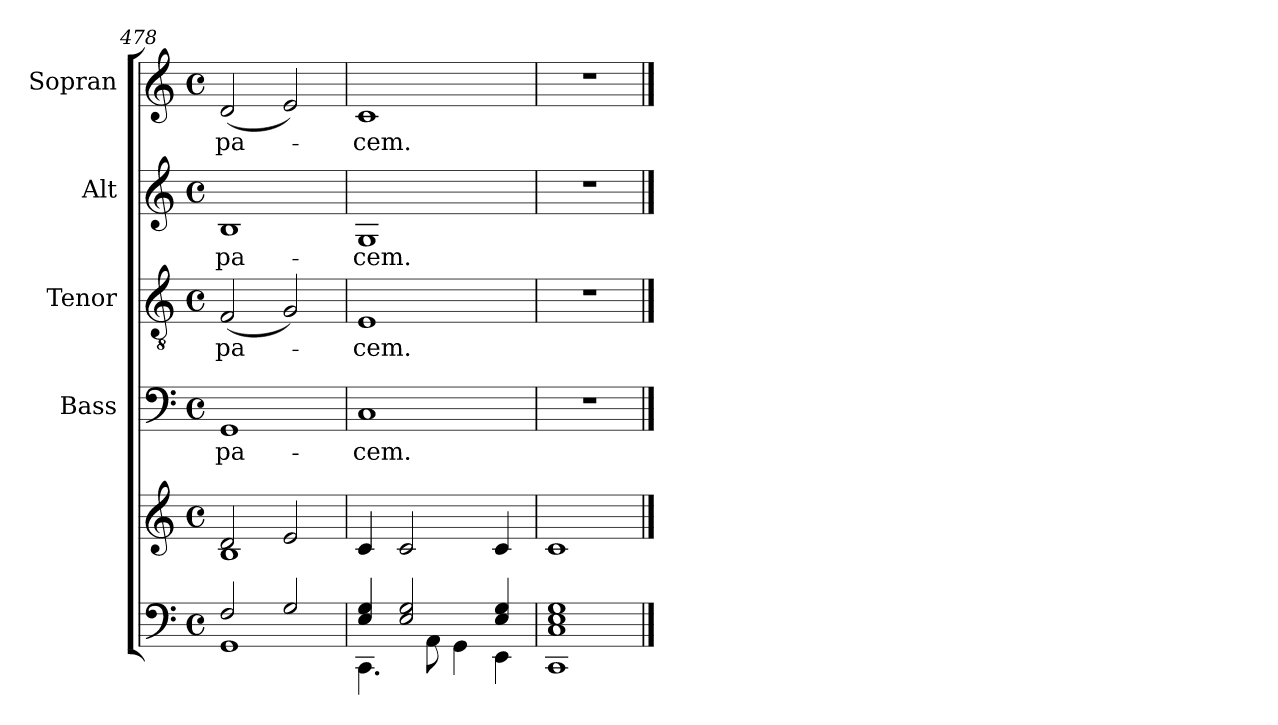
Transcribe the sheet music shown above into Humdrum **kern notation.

**kern	**kern	**kern	**text	**kern	**text	**kern	**text	**kern	**text
*part5	*part5	*part4	*part4	*part3	*part3	*part2	*part2	*part1	*part1
*staff6	*staff5	*staff4	*staff4	*staff3	*staff3	*staff2	*staff2	*staff1	*staff1
*	*	*I"Bass	*	*I"Tenor	*	*I"Alt	*	*I"Sopran	*
*	*	*I'B.	*	*I'T.	*	*I'A.	*	*I'S.	*
*clefF4	*clefG2	*clefF4	*	*clefGv2	*	*clefG2	*	*clefG2	*
*k[]	*k[]	*k[]	*	*k[]	*	*k[]	*	*k[]	*
*C:	*C:	*C:	*	*C:	*	*C:	*	*C:	*
*M4/4	*M4/4	*M4/4	*	*M4/4	*	*M4/4	*	*M4/4	*
*met(c)	*met(c)	*met(c)	*	*met(c)	*	*met(c)	*	*met(c)	*
=478	=478	=478	=478	=478	=478	=478	=478	=478	=478
*^	*^	*	*	*	*	*	*	*	*
!	!	!	!	!	!LO:LY:b	!	!LO:LY:b	!	!LO:LY:b	!	!LO:LY:b
2F/	1GG	2d/	1B	1GG	pa-	(<2F/	pa-	1B	pa-	(<2d/	pa-
2G/	.	2e/	.	.	.	2G/)	.	.	.	2e/)	.
*	*	*v	*v	*	*	*	*	*	*	*	*
=479	=479	=479	=479	=479	=479	=479	=479	=479	=479	=479
!	!	!	!	!LO:LY:b	!	!LO:LY:b	!	!LO:LY:b	!	!LO:LY:b
4E/ 4G/	4.CC\	4c/	1C	-cem.	1E	-cem.	1G	-cem.	1c	-cem.
2E/ 2G/	.	2c/	.	.	.	.	.	.	.	.
.	8AA\	.	.	.	.	.	.	.	.	.
.	4GG\	.	.	.	.	.	.	.	.	.
4E/ 4G/	4EE\	4c/	.	.	.	.	.	.	.	.
=480	=480	=480	=480	=480	=480	=480	=480	=480	=480	=480
1E 1G	1CC 1C	1c	1r	.	1r	.	1r	.	1r	.
*v	*v	*	*	*	*	*	*	*	*	*
==	==	==	==	==	==	==	==	==	==
*-	*-	*-	*-	*-	*-	*-	*-	*-	*-
